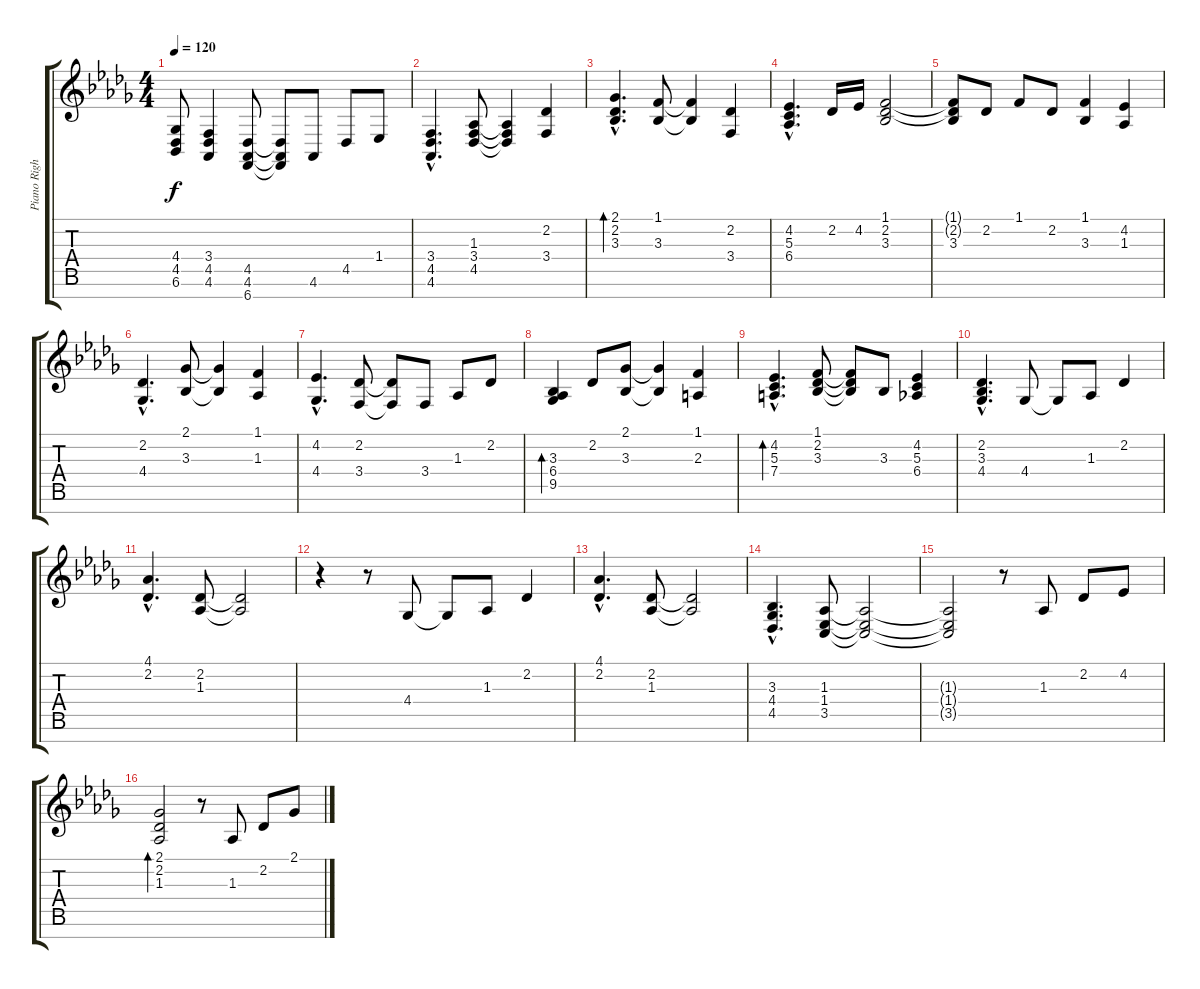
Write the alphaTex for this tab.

\track ("Piano Right" "Piano Righ") {instrument acousticgrandpiano}
\staff {score tabs}
\tuning (E4 B3 G3 D3 A2 E2 B1) {hide}
\ts (4 4)
\tempo 120
\clef g2
\ks db
(4.4{t} 4.5{t} 6.6{t}).8{dy f} (3.4 4.5 4.6).4 (4.5 4.6 6.7).8 (4.5{t} 4.6{t} 6.7{t}).8 4.6.8 4.5.8 1.4.8 |
(3.4{hac} 4.5{hac} 4.6{hac}).4{d} (1.3 3.4 4.5).8 (1.3{t} 3.4{t} 4.5{t}).4 (2.2 3.4).4 |
(2.1{hac} 2.2{hac} 3.3{hac}).4{d bd 480} (1.1 3.3).8 (1.1{t} 3.3{t}).4 (2.2 3.4).4 |
(4.2{hac} 5.3{hac} 6.4{hac}).4{d} 2.2.16 4.2.16 (1.1 2.2 3.3).2 |
(1.1{t} 2.2{t} 3.3).8 2.2.8 1.1.8 2.2.8 (1.1 3.3).4 (4.2 1.3).4 |
(2.2{hac} 4.4{hac}).4{d} (2.1 3.3).8 (2.1{t} 3.3{t}).4 (1.1 1.3).4 |
(4.2{hac} 4.4{hac}).4{d} (2.2 3.4).8 (2.2{t} 3.4{t}).8 3.4.8 1.3.8 2.2.8 |
(3.3 6.4 9.5).4{bd 480} 2.2.8 (2.1 3.3).8 (2.1{t} 3.3{t}).4 (1.1 2.3).4 |
(4.2{hac} 5.3{hac} 7.4{hac}).4{d bd 480} (1.1 2.2 3.3).8 (1.1{t} 2.2{t} 3.3{t}).8 3.3.8 (4.2 5.3 6.4).4 |
(2.2{hac} 3.3{hac} 4.4{hac}).4{d} 4.4.8 4.4{t}.8 1.3.8 2.2.4 |
(4.1{hac} 2.2{hac}).4{d} (2.2 1.3).8 (2.2{t} 1.3{t}).2 |
r.4 r.8 4.4.8 4.4{t}.8 1.3.8 2.2.4 |
(4.1{hac} 2.2{hac}).4{d} (2.2 1.3).8 (2.2{t} 1.3{t}).2 |
(3.3{hac} 4.4{hac} 4.5{hac}).4{d} (1.3 1.4 3.5).8 (1.3{t} 1.4{t} 3.5{t}).2 |
(1.3{t} 1.4{t} 3.5{t}).2 r.8 1.3.8 2.2.8 4.2.8 |
(2.1 2.2 1.3).2{bd 480} r.8 1.3.8 2.2.8 2.1.8
